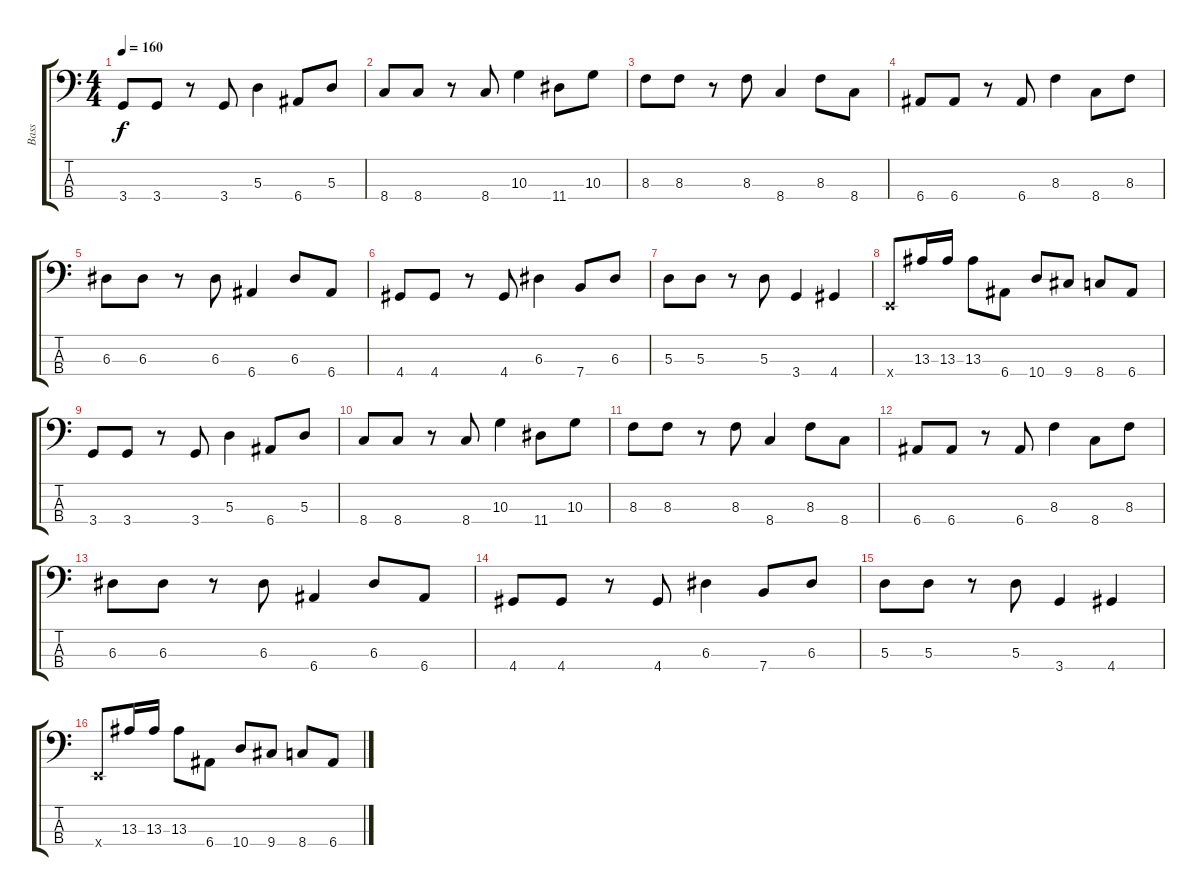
\track ("Bass" "Bass") {instrument electricbassfinger}
\staff {score tabs}
\tuning (G2 D2 A1 E1) {hide}
\ts (4 4)
\tempo 160
\clef f4
\ks c
3.4.8{dy f instrument electricbassfinger} 3.4.8 r.8 3.4.8 5.3.4 6.4.8 5.3.8 |
8.4.8 8.4.8 r.8 8.4.8 10.3.4 11.4.8 10.3.8 |
8.3.8 8.3.8 r.8 8.3.8 8.4.4 8.3.8 8.4.8 |
6.4.8 6.4.8 r.8 6.4.8 8.3.4 8.4.8 8.3.8 |
6.3.8 6.3.8 r.8 6.3.8 6.4.4 6.3.8 6.4.8 |
4.4.8 4.4.8 r.8 4.4.8 6.3.4 7.4.8 6.3.8 |
5.3.8 5.3.8 r.8 5.3.8 3.4.4 4.4.4 |
0.4{x}.8 13.3.16 13.3.16 13.3.8 6.4.8 10.4.8 9.4.8 8.4.8 6.4.8 |
3.4.8 3.4.8 r.8 3.4.8 5.3.4 6.4.8 5.3.8 |
8.4.8 8.4.8 r.8 8.4.8 10.3.4 11.4.8 10.3.8 |
8.3.8 8.3.8 r.8 8.3.8 8.4.4 8.3.8 8.4.8 |
6.4.8 6.4.8 r.8 6.4.8 8.3.4 8.4.8 8.3.8 |
6.3.8 6.3.8 r.8 6.3.8 6.4.4 6.3.8 6.4.8 |
4.4.8 4.4.8 r.8 4.4.8 6.3.4 7.4.8 6.3.8 |
5.3.8 5.3.8 r.8 5.3.8 3.4.4 4.4.4 |
0.4{x}.8 13.3.16 13.3.16 13.3.8 6.4.8 10.4.8 9.4.8 8.4.8 6.4.8
